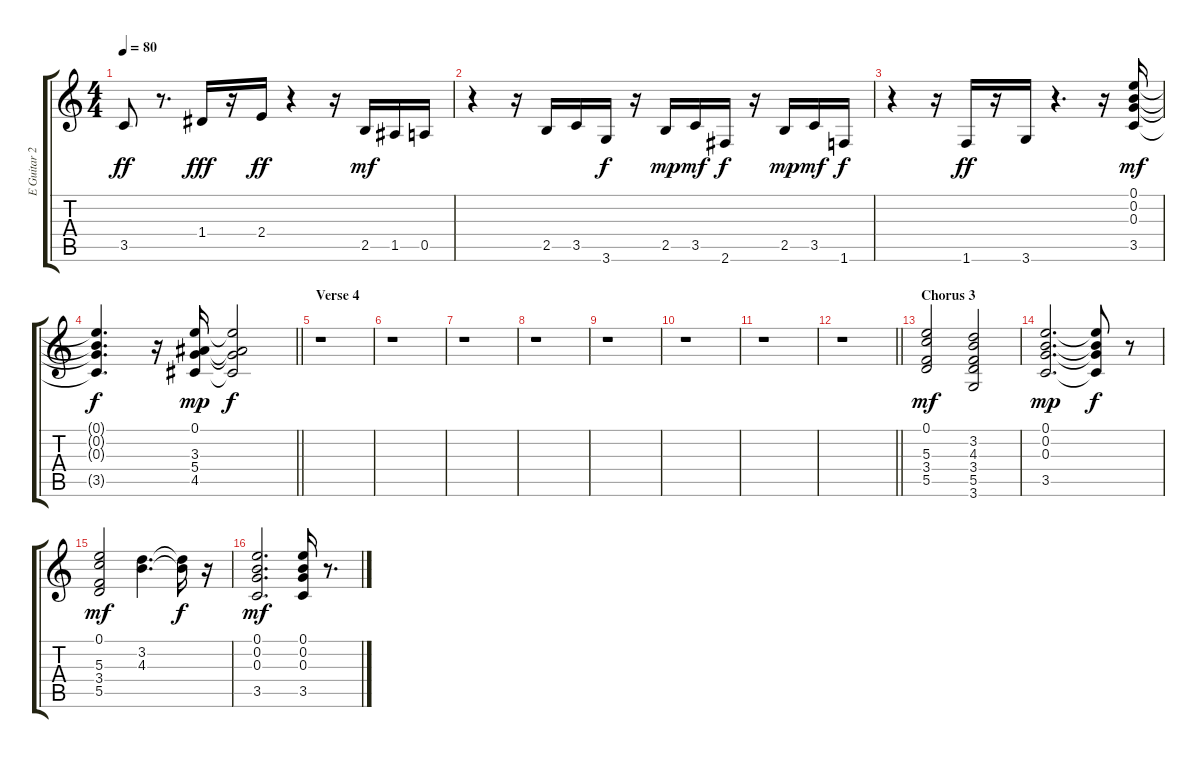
\track ("E Guitar 2" "E Guitar 2") {instrument distortionguitar}
\staff {score tabs}
\tuning (E4 B3 G3 D3 A2 E2) {hide}
\ts (4 4)
\tempo 80
\clef g2
\ks c
3.5.8{dy ff} r.8{d} 1.4.16{dy fff} r.16 2.4.16{dy ff} r.4 r.16 2.5.16{dy mf} 1.5.16 0.5.16 |
r.4 r.16 2.5.16 3.5.16 3.6.16{dy f} r.16 2.5.16{dy mp} 3.5.16{dy mf} 2.6.16{dy f} r.16 2.5.16{dy mp} 3.5.16{dy mf} 1.6.16{dy f} |
r.4 r.16 1.6.16{dy ff} r.16 3.6.16 r.4{d} r.16 (0.1 0.2 0.3 3.5).16{dy mf} |
\barLineRight lightlight
(0.1{t} 0.2{t} 0.3{t} 3.5{t}).4{d dy f} r.16 (0.1 3.3 5.4 4.5).16{dy mp} (0.1{t} 3.3{t} 5.4{t} 4.5{t}).2{dy f} |
\section ("" "Verse 4")
r.1 |
r.1 |
r.1 |
r.1 |
r.1 |
r.1 |
r.1 |
\barLineRight lightlight
r.1 |
\section ("" "Chorus 3")
(0.1 5.3 3.4 5.5).2{dy mf} (3.2 4.3 3.4 5.5 3.6).2 |
(0.1 0.2 0.3 3.5).2{d dy mp} (0.1{t} 0.2{t} 0.3{t} 3.5{t}).8{dy f} r.8 |
(0.1 5.3 3.4 5.5).2{dy mf} (3.2 4.3).4{d} (3.2{t} 4.3{t}).16{dy f} r.16 |
(0.1 0.2 0.3 3.5).2{d dy mf} (0.1 0.2 0.3 3.5).16 r.8{d}
